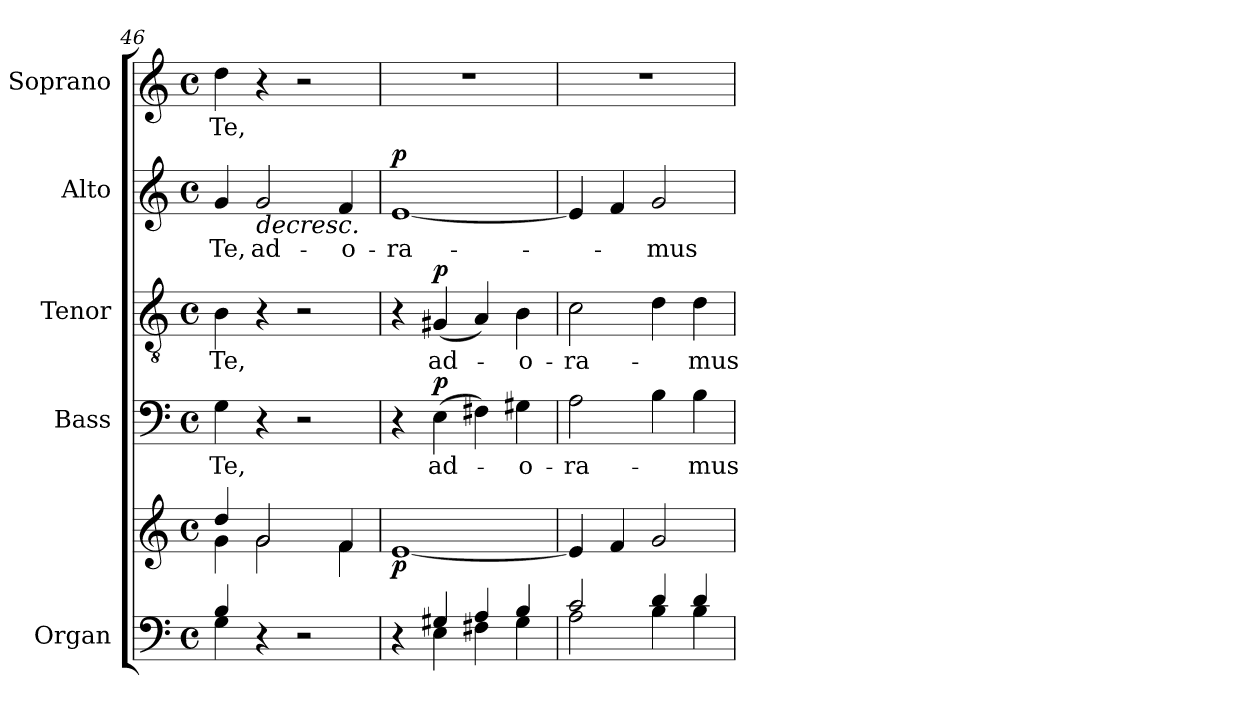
**kern	**kern	**dynam	**kern	**text	**dynam	**kern	**text	**dynam	**kern	**text	**dynam	**kern	**text
*part5	*part5	*part5	*part4	*part4	*part4	*part3	*part3	*part3	*part2	*part2	*part2	*part1	*part1
*staff6	*staff5	*staff5/6	*staff4	*staff4	*staff4	*staff3	*staff3	*staff3	*staff2	*staff2	*staff2	*staff1	*staff1
*I"Organ	*	*	*I"Bass	*	*	*I"Tenor	*	*	*I"Alto	*	*	*I"Soprano	*
*I'Org.	*	*	*I'B.	*	*	*I'T.	*	*	*I'A.	*	*	*I'S.	*
*clefF4	*clefG2	*	*clefF4	*	*	*clefGv2	*	*	*clefG2	*	*	*clefG2	*
*k[]	*k[]	*	*k[]	*	*	*k[]	*	*	*k[]	*	*	*k[]	*
*M4/4	*M4/4	*	*M4/4	*	*	*M4/4	*	*	*M4/4	*	*	*M4/4	*
*met(c)	*met(c)	*	*met(c)	*	*	*met(c)	*	*	*met(c)	*	*	*met(c)	*
=46	=46	=46	=46	=46	=46	=46	=46	=46	=46	=46	=46	=46	=46
*^	*^	*	*	*	*	*	*	*	*	*	*	*	*
!	!	!	!	!	!	!LO:LY:b	!	!	!LO:LY:b	!	!	!LO:LY:b	!	!	!LO:LY:b
4B/	4G\	4dd/	4g\	.	4G\	Te,	.	4B\	Te,	.	4g/	Te,	.	4dd\	Te,
!	!	!	!	!	!	!	!	!	!	!	!	!LO:LY:b	!LO:HP:b	!	!
4r	2.ryy	2g/	2g\	.	4r	.	.	4r	.	.	2g/	ad-	>	4r	.
2r	.	.	.	.	2r	.	.	2r	.	.	.	.	.	2r	.
!	!	!	!	!	!	!	!	!	!	!	!	!LO:LY:b	!	!	!
.	.	4f/	4f\	.	.	.	.	.	.	.	4f/	-o-	.	.	.
=47	=47	=47	=47	=47	=47	=47	=47	=47	=47	=47	=47	=47	=47	=47	=47
!	!	!	!	!LO:DY:b	!	!	!	!	!	!	!	!LO:LY:b	!LO:DY:a	!	!
*	*	*v	*v	*	*	*	*	*	*	*	*	*	*	*	*
4r	4ryy	[1e	p	4r	.	.	4r	.	.	[1e	-ra-	p	1r	.
!	!	!	!	!	!LO:LY:b	!LO:DY:a	!	!LO:LY:b	!LO:DY:a	!	!	!	!	!
4G#X/	4E\	.	.	(>4E\	ad-	p	(<4G#X/	ad-	p	.	.	.	.	.
4A/	4F#X\	.	.	4F#X\)	.	.	4A/)	.	.	.	.	.	.	.
!	!	!	!	!	!LO:LY:b	!	!	!LO:LY:b	!	!	!	!	!	!
4B/	4G#\	.	.	4G#X\	-o-	.	4B\	-o-	.	.	.	.	.	.
=48	=48	=48	=48	=48	=48	=48	=48	=48	=48	=48	=48	=48	=48	=48
!	!	!	!	!	!LO:LY:b	!	!	!LO:LY:b	!	!	!	!	!	!
2c/	2A\	4e/]	.	2A\	-ra-	.	2c\	-ra-	.	4e/]	.	.	1r	.
.	.	4f/	.	.	.	.	.	.	.	4f/	.	.	.	.
!	!	!	!	!	!	!	!	!	!	!	!LO:LY:b	!	!	!
4d/	4B\	2g/	.	4B\	.	.	4d\	.	.	2g/	-mus	]	.	.
!	!	!	!	!	!LO:LY:b	!	!	!LO:LY:b	!	!	!	!	!	!
4d/	4B\	.	.	4B\	-mus	.	4d\	-mus	.	.	.	.	.	.
*v	*v	*	*	*	*	*	*	*	*	*	*	*	*	*
=	=	=	=	=	=	=	=	=	=	=	=	=	=
*-	*-	*-	*-	*-	*-	*-	*-	*-	*-	*-	*-	*-	*-
